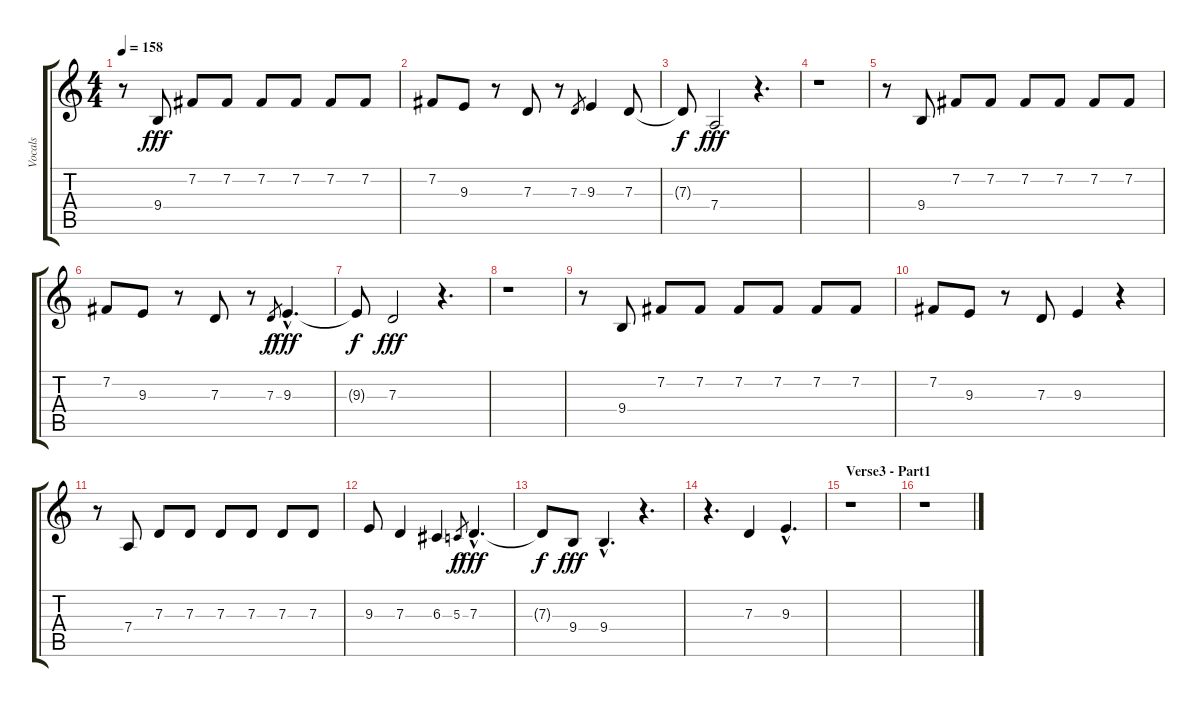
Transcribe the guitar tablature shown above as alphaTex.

\track ("Vocals" "Vocals") {instrument lead1square}
\staff {score tabs}
\tuning (E4 B3 G3 D3 A2 E2) {hide}
\ts (4 4)
\tempo 158
\clef g2
\ks c
r.8{dy fff} 9.4.8 7.2.8 7.2.8 7.2.8 7.2.8 7.2.8 7.2.8 |
7.2.8 9.3.8 r.8 7.3.8 r.8 7.3.8{gr} 9.3.4 7.3.8 |
7.3{t}.8{dy f} 7.4.2{dy fff} r.4{d} |
r.1 |
r.8 9.4.8 7.2.8 7.2.8 7.2.8 7.2.8 7.2.8 7.2.8 |
7.2.8 9.3.8 r.8 7.3.8 r.8 7.3.8{gr dy f} 9.3{hac}.4{d dy fff} |
9.3{t}.8{dy f} 7.3.2{dy fff} r.4{d} |
r.1 |
r.8 9.4.8 7.2.8 7.2.8 7.2.8 7.2.8 7.2.8 7.2.8 |
7.2.8 9.3.8 r.8 7.3.8 9.3.4 r.4 |
r.8 7.4.8 7.3.8 7.3.8 7.3.8 7.3.8 7.3.8 7.3.8 |
9.3.8 7.3.4 6.3.4 5.3.8{gr dy f} 7.3{hac}.4{d dy fff} |
7.3{t}.8{dy f} 9.4.8{dy fff} 9.4{hac}.4{d} r.4{d} |
r.4{d} 7.3.4 9.3{hac}.4{d} |
\section ("" "Verse3 - Part1")
r.1 |
r.1
